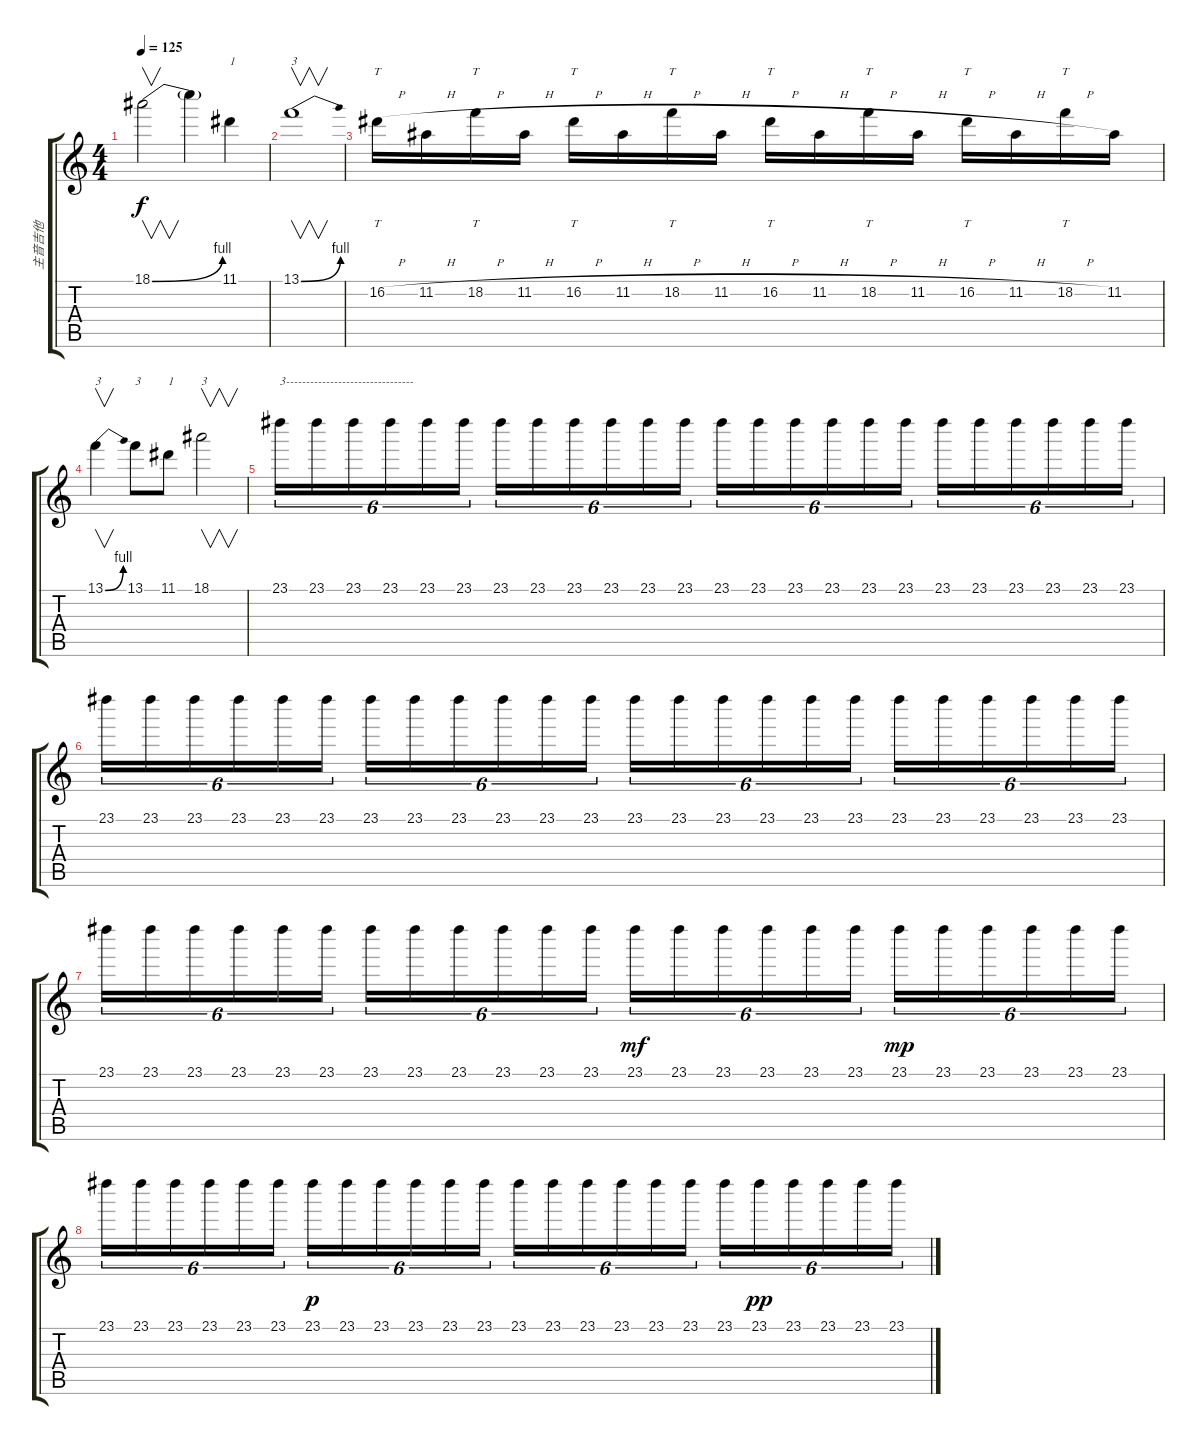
\track ("主音吉他" "主音吉他") {instrument overdrivenguitar}
\staff {score tabs}
\tuning (E4 B3 G3 D3 A2 E2) {hide}
\ts (4 4)
\tempo 125
\clef g2
\ks c
18.1{be (bend 0 0 60 4)}.2{v dy f} 18.1{t}.4 11.1.4{txt "1"} |
13.1{be (bend 0 0 60 4)}.1{v txt "3"} |
16.2{h}.16{tt} 11.2{h}.16 18.2{h}.16{tt} 11.2{h}.16 16.2{h}.16{tt} 11.2{h}.16 18.2{h}.16{tt} 11.2{h}.16 16.2{h}.16{tt} 11.2{h}.16 18.2{h}.16{tt} 11.2{h}.16 16.2{h}.16{tt} 11.2{h}.16 18.2{h}.16{tt} 11.2.16 |
13.1{be (bend 0 0 60 4)}.4{v txt "3"} 13.1.8{txt "3"} 11.1.8{txt "1"} 18.1.2{v txt "3"} |
23.1.16{tu (6 4) txt "3--------------------------------"} 23.1.16{tu (6 4)} 23.1.16{tu (6 4)} 23.1.16{tu (6 4)} 23.1.16{tu (6 4)} 23.1.16{tu (6 4)} 23.1.16{tu (6 4)} 23.1.16{tu (6 4)} 23.1.16{tu (6 4)} 23.1.16{tu (6 4)} 23.1.16{tu (6 4)} 23.1.16{tu (6 4)} 23.1.16{tu (6 4)} 23.1.16{tu (6 4)} 23.1.16{tu (6 4)} 23.1.16{tu (6 4)} 23.1.16{tu (6 4)} 23.1.16{tu (6 4)} 23.1.16{tu (6 4)} 23.1.16{tu (6 4)} 23.1.16{tu (6 4)} 23.1.16{tu (6 4)} 23.1.16{tu (6 4)} 23.1.16{tu (6 4)} |
23.1.16{tu (6 4)} 23.1.16{tu (6 4)} 23.1.16{tu (6 4)} 23.1.16{tu (6 4)} 23.1.16{tu (6 4)} 23.1.16{tu (6 4)} 23.1.16{tu (6 4)} 23.1.16{tu (6 4)} 23.1.16{tu (6 4)} 23.1.16{tu (6 4)} 23.1.16{tu (6 4)} 23.1.16{tu (6 4)} 23.1.16{tu (6 4)} 23.1.16{tu (6 4)} 23.1.16{tu (6 4)} 23.1.16{tu (6 4)} 23.1.16{tu (6 4)} 23.1.16{tu (6 4)} 23.1.16{tu (6 4)} 23.1.16{tu (6 4)} 23.1.16{tu (6 4)} 23.1.16{tu (6 4)} 23.1.16{tu (6 4)} 23.1.16{tu (6 4)} |
23.1.16{tu (6 4)} 23.1.16{tu (6 4)} 23.1.16{tu (6 4)} 23.1.16{tu (6 4)} 23.1.16{tu (6 4)} 23.1.16{tu (6 4)} 23.1.16{tu (6 4)} 23.1.16{tu (6 4)} 23.1.16{tu (6 4)} 23.1.16{tu (6 4)} 23.1.16{tu (6 4)} 23.1.16{tu (6 4)} 23.1.16{tu (6 4) dy mf} 23.1.16{tu (6 4)} 23.1.16{tu (6 4)} 23.1.16{tu (6 4)} 23.1.16{tu (6 4)} 23.1.16{tu (6 4)} 23.1.16{tu (6 4) dy mp} 23.1.16{tu (6 4)} 23.1.16{tu (6 4)} 23.1.16{tu (6 4)} 23.1.16{tu (6 4)} 23.1.16{tu (6 4)} |
23.1.16{tu (6 4)} 23.1.16{tu (6 4)} 23.1.16{tu (6 4)} 23.1.16{tu (6 4)} 23.1.16{tu (6 4)} 23.1.16{tu (6 4)} 23.1.16{tu (6 4) dy p} 23.1.16{tu (6 4)} 23.1.16{tu (6 4)} 23.1.16{tu (6 4)} 23.1.16{tu (6 4)} 23.1.16{tu (6 4)} 23.1.16{tu (6 4)} 23.1.16{tu (6 4)} 23.1.16{tu (6 4)} 23.1.16{tu (6 4)} 23.1.16{tu (6 4)} 23.1.16{tu (6 4)} 23.1.16{tu (6 4)} 23.1.16{tu (6 4) dy pp} 23.1.16{tu (6 4)} 23.1.16{tu (6 4)} 23.1.16{tu (6 4)} 23.1.16{tu (6 4)}
